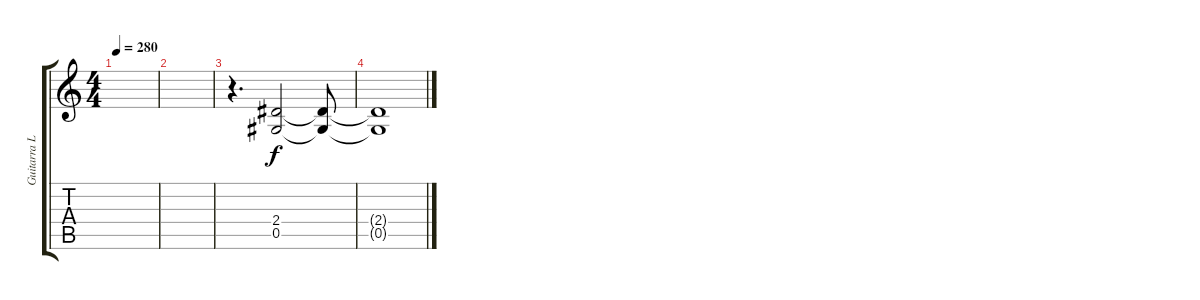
\track ("Guitarra Líder" "Guitarra L") {instrument overdrivenguitar}
\staff {score tabs}
\tuning (Eb4 Bb3 Gb3 Db3 Ab2 Eb2) {hide}
\ts (4 4)
\tempo 280
\clef g2
\ks c
|
|
r.4{d} (2.4 0.5).2{volume 16} (2.4{t} 0.5{t}).8 |
(2.4{t} 0.5{t}).1
